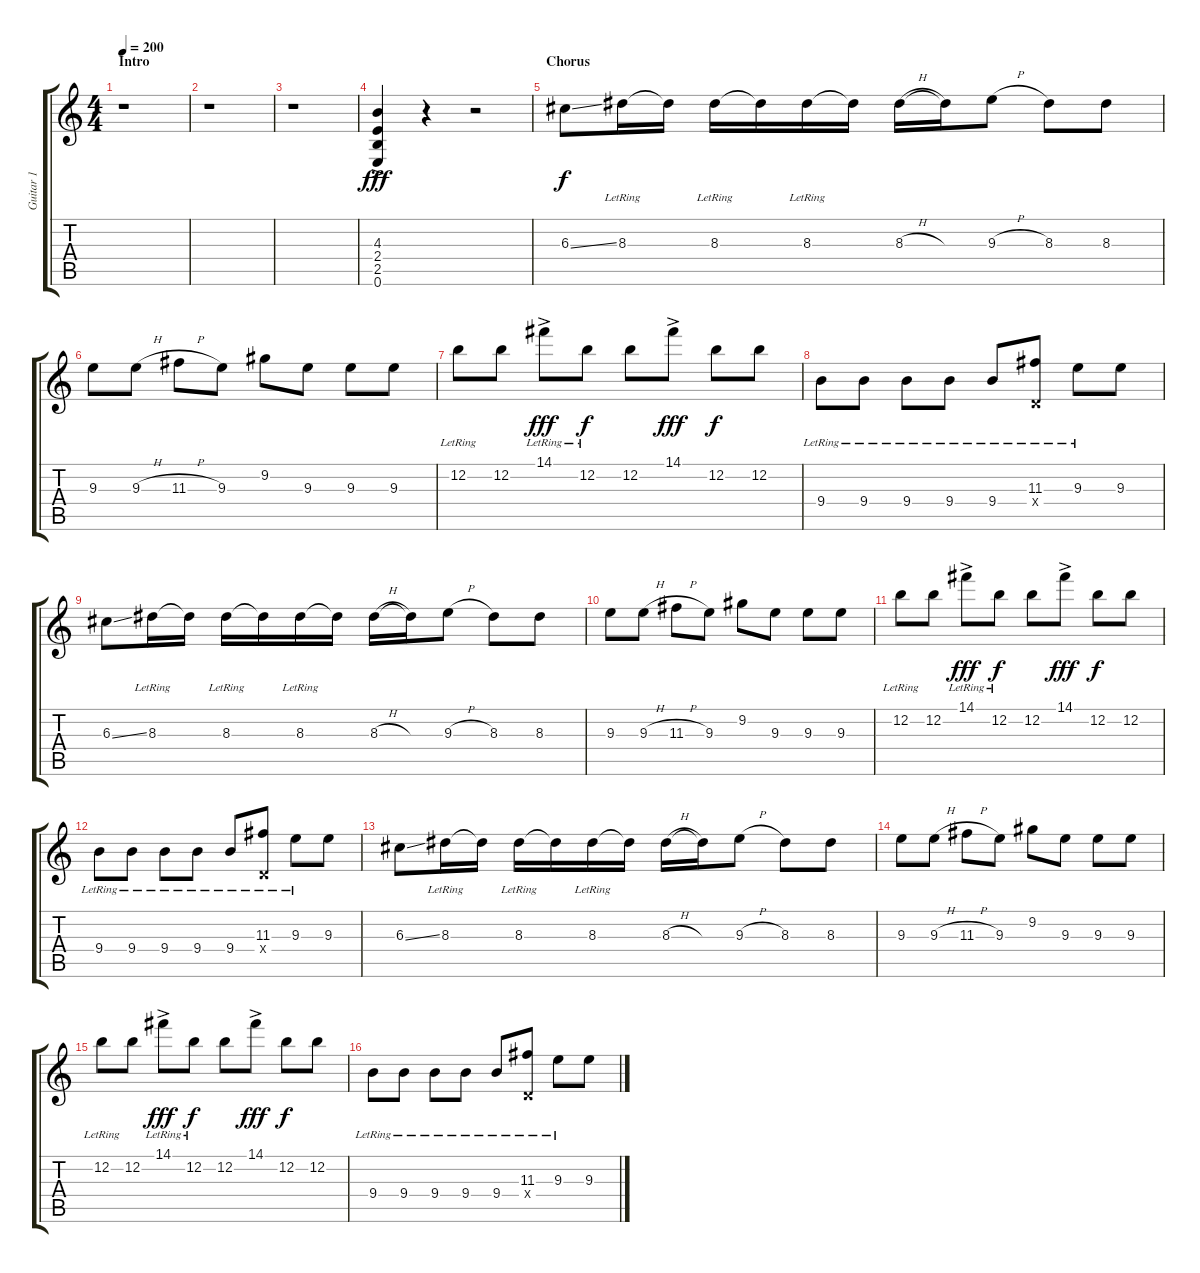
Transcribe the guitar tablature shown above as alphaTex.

\track ("Guitar 1" "Guitar 1") {instrument distortionguitar}
\staff {score tabs}
\tuning (E4 B3 G3 D3 A2 E2) {hide}
\ts (4 4)
\section ("" "Intro")
\tempo 200
\clef g2
\ks c
r.1{dy fff instrument distortionguitar} |
r.1 |
r.1 |
(4.3{ac} 2.4{ac} 2.5{ac} 0.6{ac}).4 r.4 r.2 |
\section ("" "Chorus")
6.3{ss}.8{dy f} 8.3{lr}.16 8.3{t}.16 8.3{lr}.16 8.3{t}.16 8.3{lr}.16 8.3{t}.16 8.3{h}.16 8.3{t}.16 9.3{h}.8 8.3.8 8.3.8 |
9.3.8 9.3{h}.8 11.3{h}.8 9.3.8 9.2.8 9.3.8 9.3.8 9.3.8 |
12.2{lr}.8 12.2.8 14.1{ac lr}.8{dy fff} 12.2{lr}.8{dy f} 12.2.8 14.1{ac}.8{dy fff} 12.2.8{dy f} 12.2.8 |
9.4{lr}.8 9.4{lr}.8 9.4{lr}.8 9.4{lr}.8 9.4{lr}.8 (11.3{lr} 0.4{x}).8 9.3{lr}.8 9.3.8 |
6.3{ss}.8 8.3{lr}.16 8.3{t}.16 8.3{lr}.16 8.3{t}.16 8.3{lr}.16 8.3{t}.16 8.3{h}.16 8.3{t}.16 9.3{h}.8 8.3.8 8.3.8 |
9.3.8 9.3{h}.8 11.3{h}.8 9.3.8 9.2.8 9.3.8 9.3.8 9.3.8 |
12.2{lr}.8 12.2.8 14.1{ac lr}.8{dy fff} 12.2{lr}.8{dy f} 12.2.8 14.1{ac}.8{dy fff} 12.2.8{dy f} 12.2.8 |
9.4{lr}.8 9.4{lr}.8 9.4{lr}.8 9.4{lr}.8 9.4{lr}.8 (11.3{lr} 0.4{x}).8 9.3{lr}.8 9.3.8 |
6.3{ss}.8 8.3{lr}.16 8.3{t}.16 8.3{lr}.16 8.3{t}.16 8.3{lr}.16 8.3{t}.16 8.3{h}.16 8.3{t}.16 9.3{h}.8 8.3.8 8.3.8 |
9.3.8 9.3{h}.8 11.3{h}.8 9.3.8 9.2.8 9.3.8 9.3.8 9.3.8 |
12.2{lr}.8 12.2.8 14.1{ac lr}.8{dy fff} 12.2{lr}.8{dy f} 12.2.8 14.1{ac}.8{dy fff} 12.2.8{dy f} 12.2.8 |
9.4{lr}.8 9.4{lr}.8 9.4{lr}.8 9.4{lr}.8 9.4{lr}.8 (11.3{lr} 0.4{x}).8 9.3{lr}.8 9.3.8
